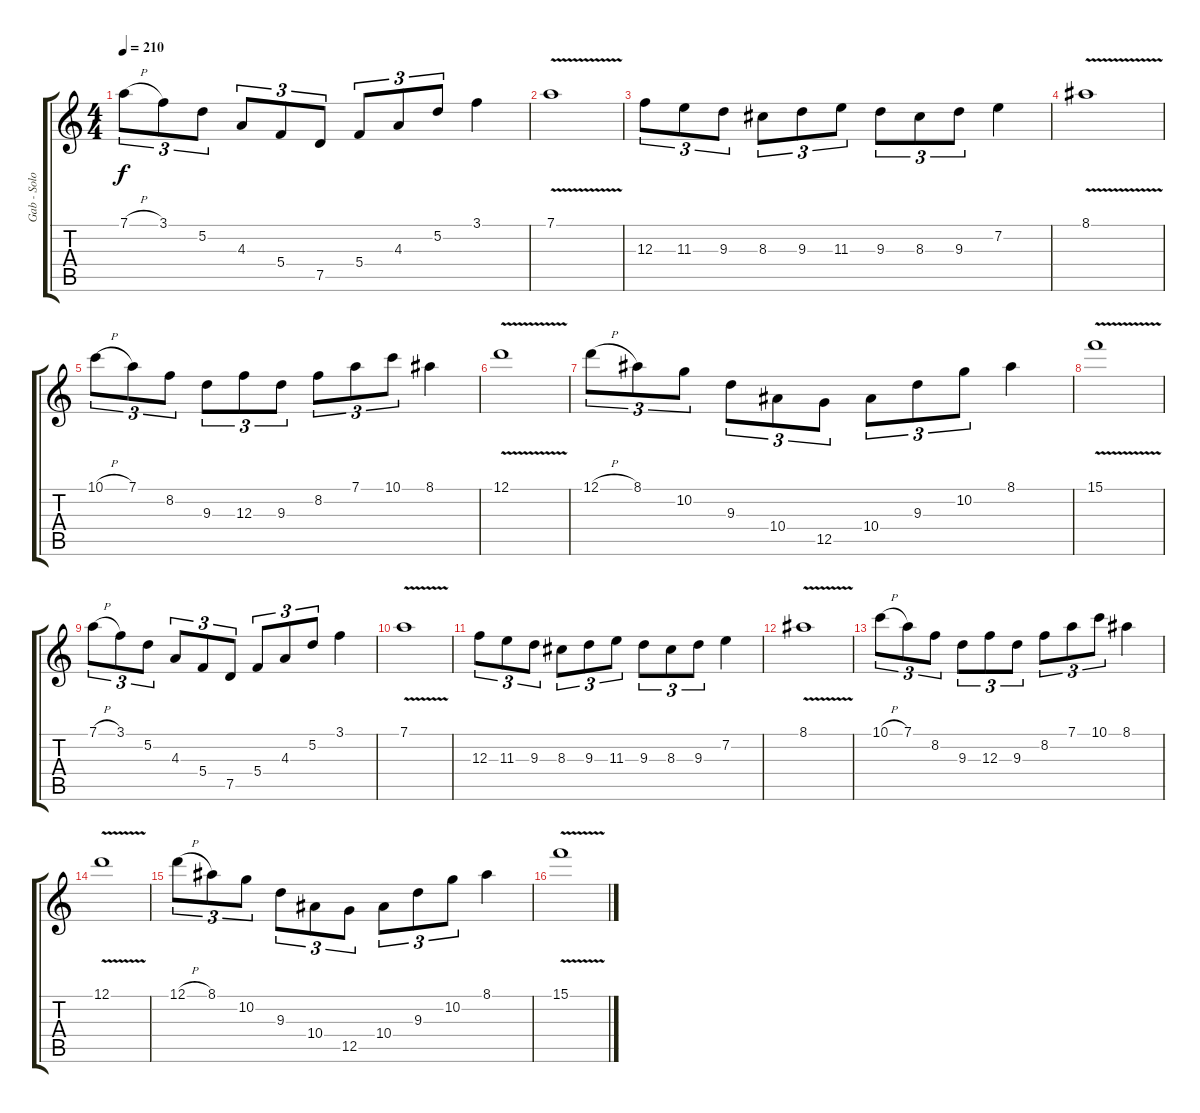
\track ("Gab - Solo" "Gab - Solo") {instrument distortionguitar}
\staff {score tabs}
\tuning (D4 A3 F3 C3 G2 D2) {hide}
\ts (4 4)
\tempo 210
\clef g2
\ks c
7.1{h}.8{tu (3 2) dy f} 3.1.8{tu (3 2)} 5.2.8{tu (3 2)} 4.3.8{tu (3 2)} 5.4.8{tu (3 2)} 7.5.8{tu (3 2)} 5.4.8{tu (3 2)} 4.3.8{tu (3 2)} 5.2.8{tu (3 2)} 3.1.4 |
7.1{v}.1 |
12.3.8{tu (3 2)} 11.3.8{tu (3 2)} 9.3.8{tu (3 2)} 8.3.8{tu (3 2)} 9.3.8{tu (3 2)} 11.3.8{tu (3 2)} 9.3.8{tu (3 2)} 8.3.8{tu (3 2)} 9.3.8{tu (3 2)} 7.2.4 |
8.1{v}.1 |
10.1{h}.8{tu (3 2)} 7.1.8{tu (3 2)} 8.2.8{tu (3 2)} 9.3.8{tu (3 2)} 12.3.8{tu (3 2)} 9.3.8{tu (3 2)} 8.2.8{tu (3 2)} 7.1.8{tu (3 2)} 10.1.8{tu (3 2)} 8.1.4 |
12.1{v}.1 |
12.1{h}.8{tu (3 2)} 8.1.8{tu (3 2)} 10.2.8{tu (3 2)} 9.3.8{tu (3 2)} 10.4.8{tu (3 2)} 12.5.8{tu (3 2)} 10.4.8{tu (3 2)} 9.3.8{tu (3 2)} 10.2.8{tu (3 2)} 8.1.4 |
15.1{v}.1 |
7.1{h}.8{tu (3 2)} 3.1.8{tu (3 2)} 5.2.8{tu (3 2)} 4.3.8{tu (3 2)} 5.4.8{tu (3 2)} 7.5.8{tu (3 2)} 5.4.8{tu (3 2)} 4.3.8{tu (3 2)} 5.2.8{tu (3 2)} 3.1.4 |
7.1{v}.1 |
12.3.8{tu (3 2)} 11.3.8{tu (3 2)} 9.3.8{tu (3 2)} 8.3.8{tu (3 2)} 9.3.8{tu (3 2)} 11.3.8{tu (3 2)} 9.3.8{tu (3 2)} 8.3.8{tu (3 2)} 9.3.8{tu (3 2)} 7.2.4 |
8.1{v}.1 |
10.1{h}.8{tu (3 2)} 7.1.8{tu (3 2)} 8.2.8{tu (3 2)} 9.3.8{tu (3 2)} 12.3.8{tu (3 2)} 9.3.8{tu (3 2)} 8.2.8{tu (3 2)} 7.1.8{tu (3 2)} 10.1.8{tu (3 2)} 8.1.4 |
12.1{v}.1 |
12.1{h}.8{tu (3 2)} 8.1.8{tu (3 2)} 10.2.8{tu (3 2)} 9.3.8{tu (3 2)} 10.4.8{tu (3 2)} 12.5.8{tu (3 2)} 10.4.8{tu (3 2)} 9.3.8{tu (3 2)} 10.2.8{tu (3 2)} 8.1.4 |
15.1{v}.1
